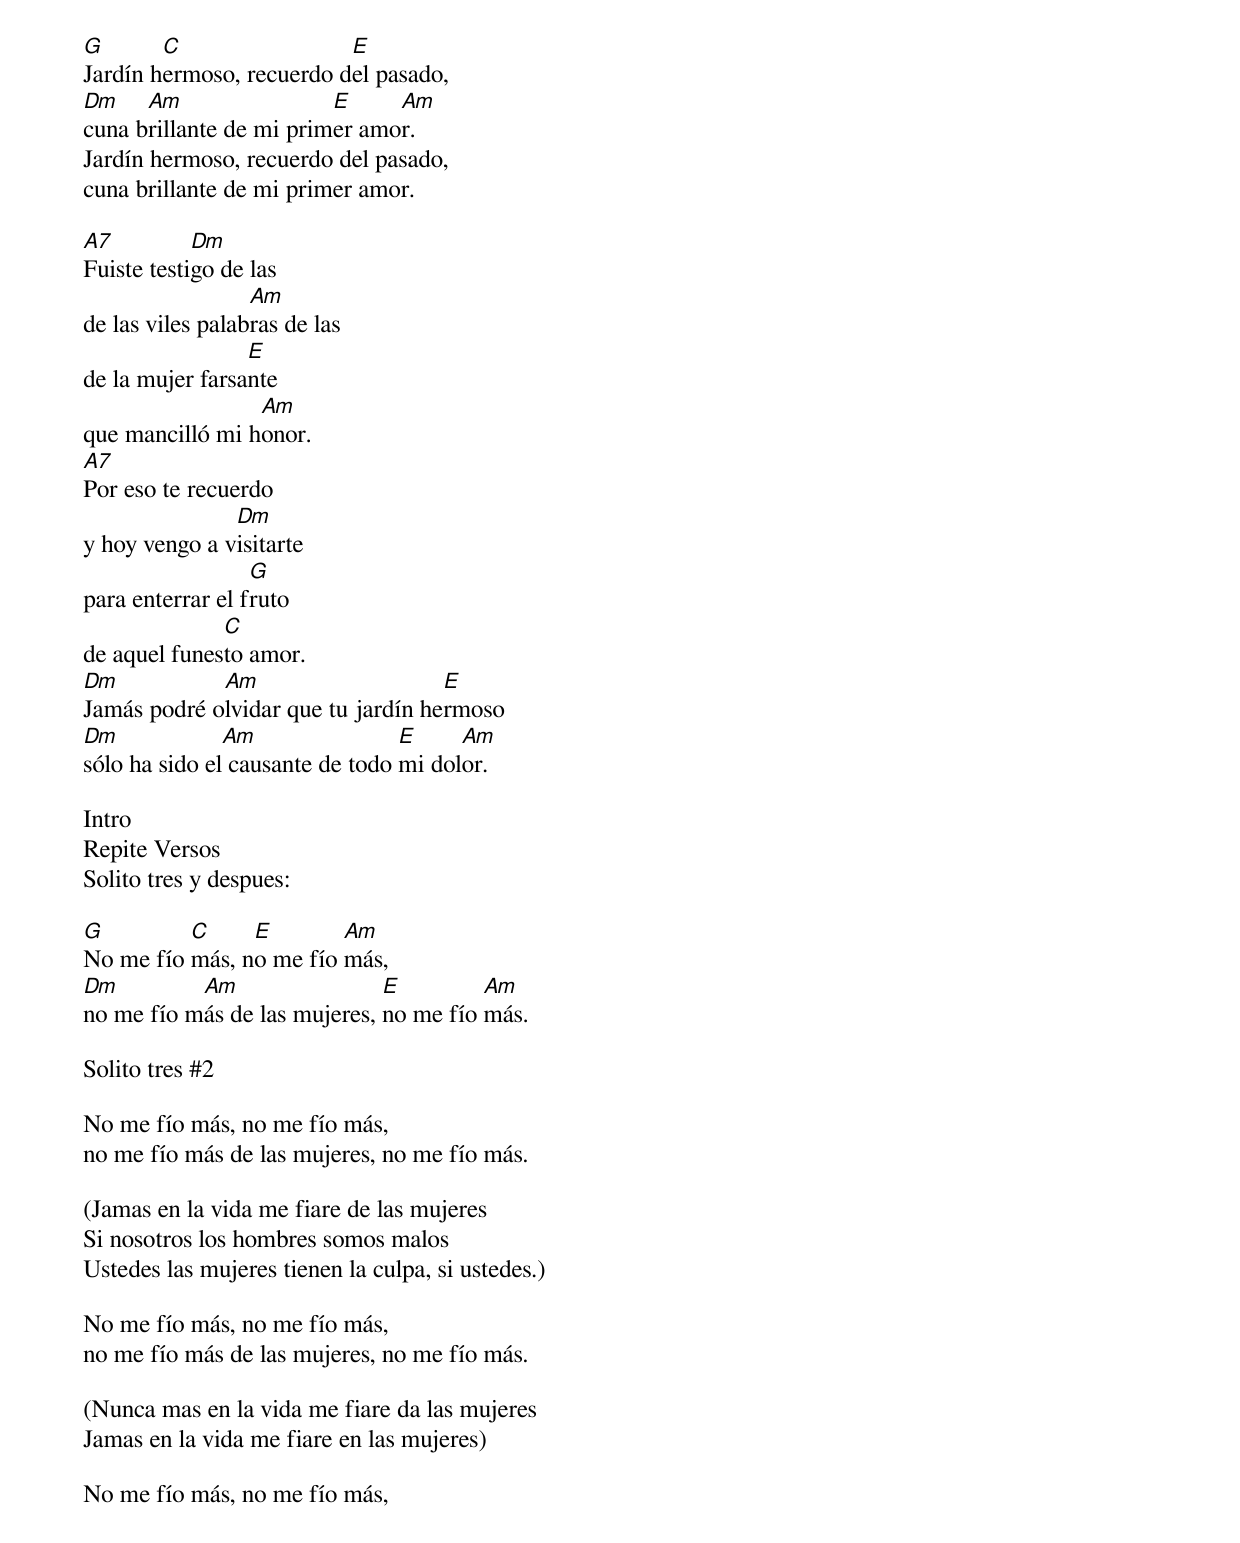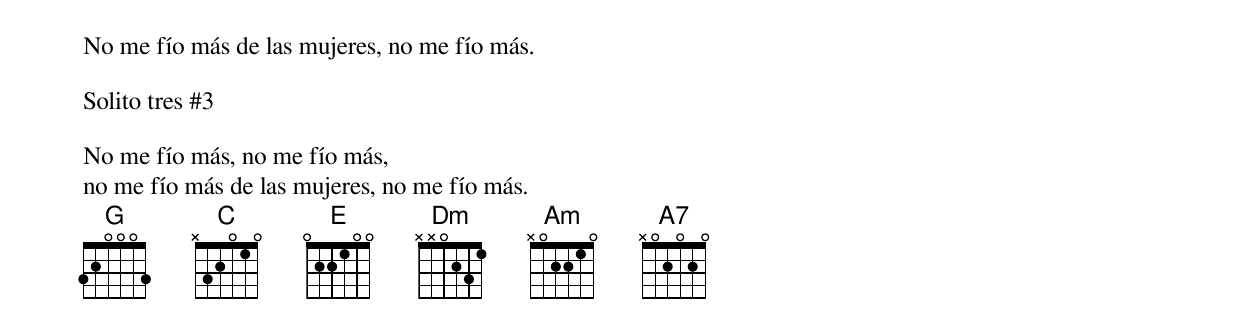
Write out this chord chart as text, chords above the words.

G       C                 E
Jardín hermoso, recuerdo del pasado,
Dm    Am                 E     Am
cuna brillante de mi primer amor.
Jardín hermoso, recuerdo del pasado,
cuna brillante de mi primer amor.

A7          Dm
Fuiste testigo de las
                  Am
de las viles palabras de las
                 E
de la mujer farsante
                 Am
que mancilló mi honor.
A7
Por eso te recuerdo
               Dm
y hoy vengo a visitarte
                  G
para enterrar el fruto
              C
de aquel funesto amor.
Dm           Am                     E
Jamás podré olvidar que tu jardín hermoso
Dm             Am                E     Am
sólo ha sido el causante de todo mi dolor.

Intro
Repite Versos
Solito tres y despues:

G         C     E        Am
No me fío más, no me fío más,
Dm         Am                 E         Am
no me fío más de las mujeres, no me fío más.

Solito tres #2

No me fío más, no me fío más,
no me fío más de las mujeres, no me fío más.

(Jamas en la vida me fiare de las mujeres
Si nosotros los hombres somos malos
Ustedes las mujeres tienen la culpa, si ustedes.)

No me fío más, no me fío más,
no me fío más de las mujeres, no me fío más.

(Nunca mas en la vida me fiare da las mujeres
Jamas en la vida me fiare en las mujeres)

No me fío más, no me fío más,
No me fío más de las mujeres, no me fío más.

Solito tres #3

No me fío más, no me fío más,
no me fío más de las mujeres, no me fío más.
